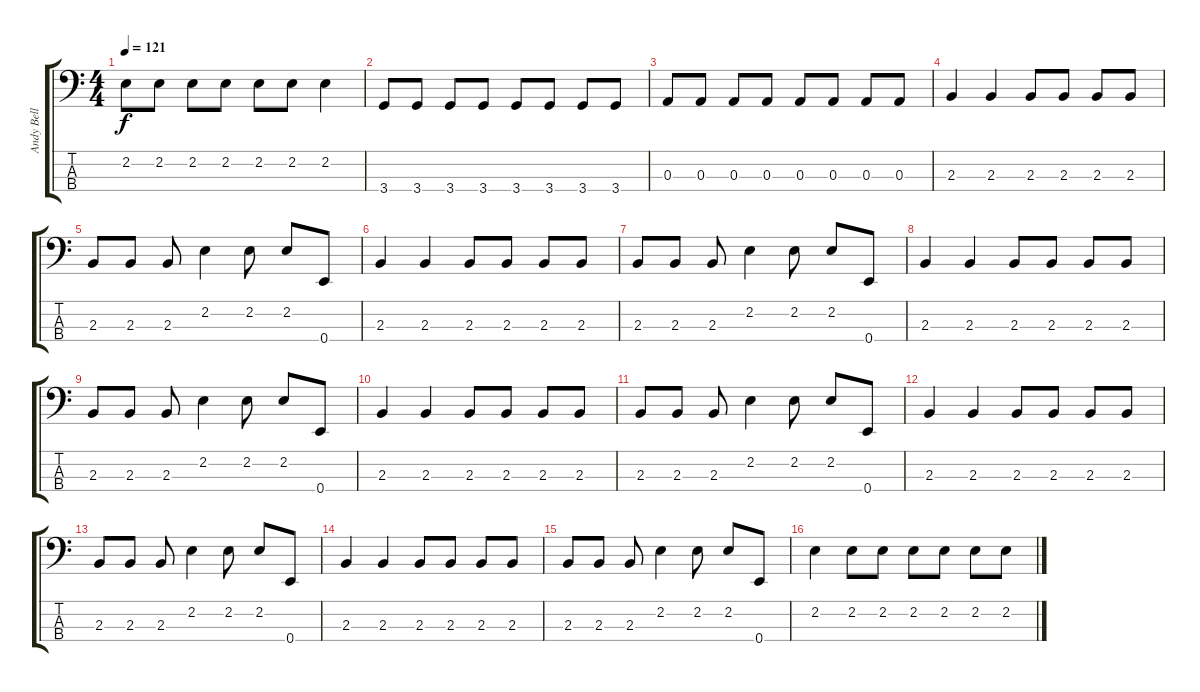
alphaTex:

\track ("Andy Bell - Bass" "Andy Bell ") {instrument electricbasspick}
\staff {score tabs}
\tuning (G2 D2 A1 E1) {hide}
\ts (4 4)
\tempo 121
\clef f4
\ks c
2.2.8{dy f} 2.2.8 2.2.8 2.2.8 2.2.8 2.2.8 2.2.4 |
3.4.8 3.4.8 3.4.8 3.4.8 3.4.8 3.4.8 3.4.8 3.4.8 |
0.3.8 0.3.8 0.3.8 0.3.8 0.3.8 0.3.8 0.3.8 0.3.8 |
2.3.4 2.3.4 2.3.8 2.3.8 2.3.8 2.3.8 |
2.3.8 2.3.8 2.3.8 2.2.4 2.2.8 2.2.8 0.4.8 |
2.3.4 2.3.4 2.3.8 2.3.8 2.3.8 2.3.8 |
2.3.8 2.3.8 2.3.8 2.2.4 2.2.8 2.2.8 0.4.8 |
2.3.4 2.3.4 2.3.8 2.3.8 2.3.8 2.3.8 |
2.3.8 2.3.8 2.3.8 2.2.4 2.2.8 2.2.8 0.4.8 |
2.3.4 2.3.4 2.3.8 2.3.8 2.3.8 2.3.8 |
2.3.8 2.3.8 2.3.8 2.2.4 2.2.8 2.2.8 0.4.8 |
2.3.4 2.3.4 2.3.8 2.3.8 2.3.8 2.3.8 |
2.3.8 2.3.8 2.3.8 2.2.4 2.2.8 2.2.8 0.4.8 |
2.3.4 2.3.4 2.3.8 2.3.8 2.3.8 2.3.8 |
2.3.8 2.3.8 2.3.8 2.2.4 2.2.8 2.2.8 0.4.8 |
2.2.4 2.2.8 2.2.8 2.2.8 2.2.8 2.2.8 2.2.8
